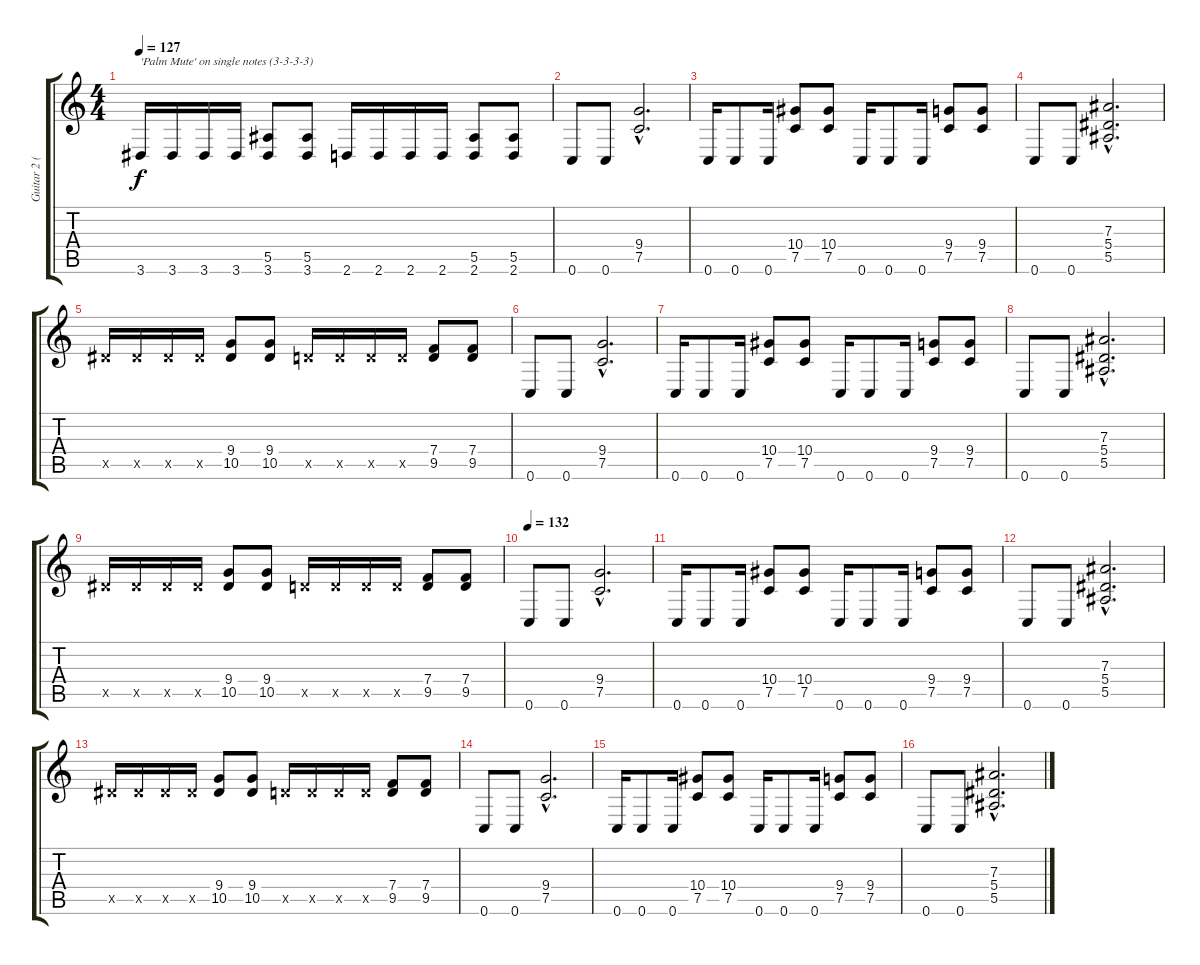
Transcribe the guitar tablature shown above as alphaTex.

\track ("Guitar 2 (6 strings)" "Guitar 2 (") {instrument distortionguitar}
\staff {score tabs}
\tuning (C4 G3 Eb3 Bb2 F2 C2) {hide}
\ts (4 4)
\tempo 127
\clef g2
\ks c
3.6.16{txt "'Palm Mute' on single notes (3-3-3-3)" dy f} 3.6.16 3.6.16 3.6.16 (5.5 3.6).8 (5.5 3.6).8 2.6.16 2.6.16 2.6.16 2.6.16 (5.5 2.6).8 (5.5 2.6).8 |
0.6.8 0.6.8 (9.4{hac} 7.5{hac}).2{d} |
0.6.16 0.6.8 0.6.16 (10.4 7.5).8 (10.4 7.5).8 0.6.16 0.6.8 0.6.16 (9.4 7.5).8 (9.4 7.5).8 |
0.6.8 0.6.8 (7.3{hac} 5.4{hac} 5.5{hac}).2{d} |
10.5{x}.16 10.5{x}.16 10.5{x}.16 10.5{x}.16 (9.4 10.5).8 (9.4 10.5).8 9.5{x}.16 9.5{x}.16 9.5{x}.16 9.5{x}.16 (7.4 9.5).8 (7.4 9.5).8 |
0.6.8 0.6.8 (9.4{hac} 7.5{hac}).2{d} |
0.6.16 0.6.8 0.6.16 (10.4 7.5).8 (10.4 7.5).8 0.6.16 0.6.8 0.6.16 (9.4 7.5).8 (9.4 7.5).8 |
0.6.8 0.6.8 (7.3{hac} 5.4{hac} 5.5{hac}).2{d} |
10.5{x}.16 10.5{x}.16 10.5{x}.16 10.5{x}.16 (9.4 10.5).8 (9.4 10.5).8 9.5{x}.16 9.5{x}.16 9.5{x}.16 9.5{x}.16 (7.4 9.5).8 (7.4 9.5).8 |
\tempo 132
0.6.8 0.6.8 (9.4{hac} 7.5{hac}).2{d} |
0.6.16 0.6.8 0.6.16 (10.4 7.5).8 (10.4 7.5).8 0.6.16 0.6.8 0.6.16 (9.4 7.5).8 (9.4 7.5).8 |
0.6.8 0.6.8 (7.3{hac} 5.4{hac} 5.5{hac}).2{d} |
10.5{x}.16 10.5{x}.16 10.5{x}.16 10.5{x}.16 (9.4 10.5).8 (9.4 10.5).8 9.5{x}.16 9.5{x}.16 9.5{x}.16 9.5{x}.16 (7.4 9.5).8 (7.4 9.5).8 |
0.6.8 0.6.8 (9.4{hac} 7.5{hac}).2{d} |
0.6.16 0.6.8 0.6.16 (10.4 7.5).8 (10.4 7.5).8 0.6.16 0.6.8 0.6.16 (9.4 7.5).8 (9.4 7.5).8 |
0.6.8 0.6.8 (7.3{hac} 5.4{hac} 5.5{hac}).2{d}
